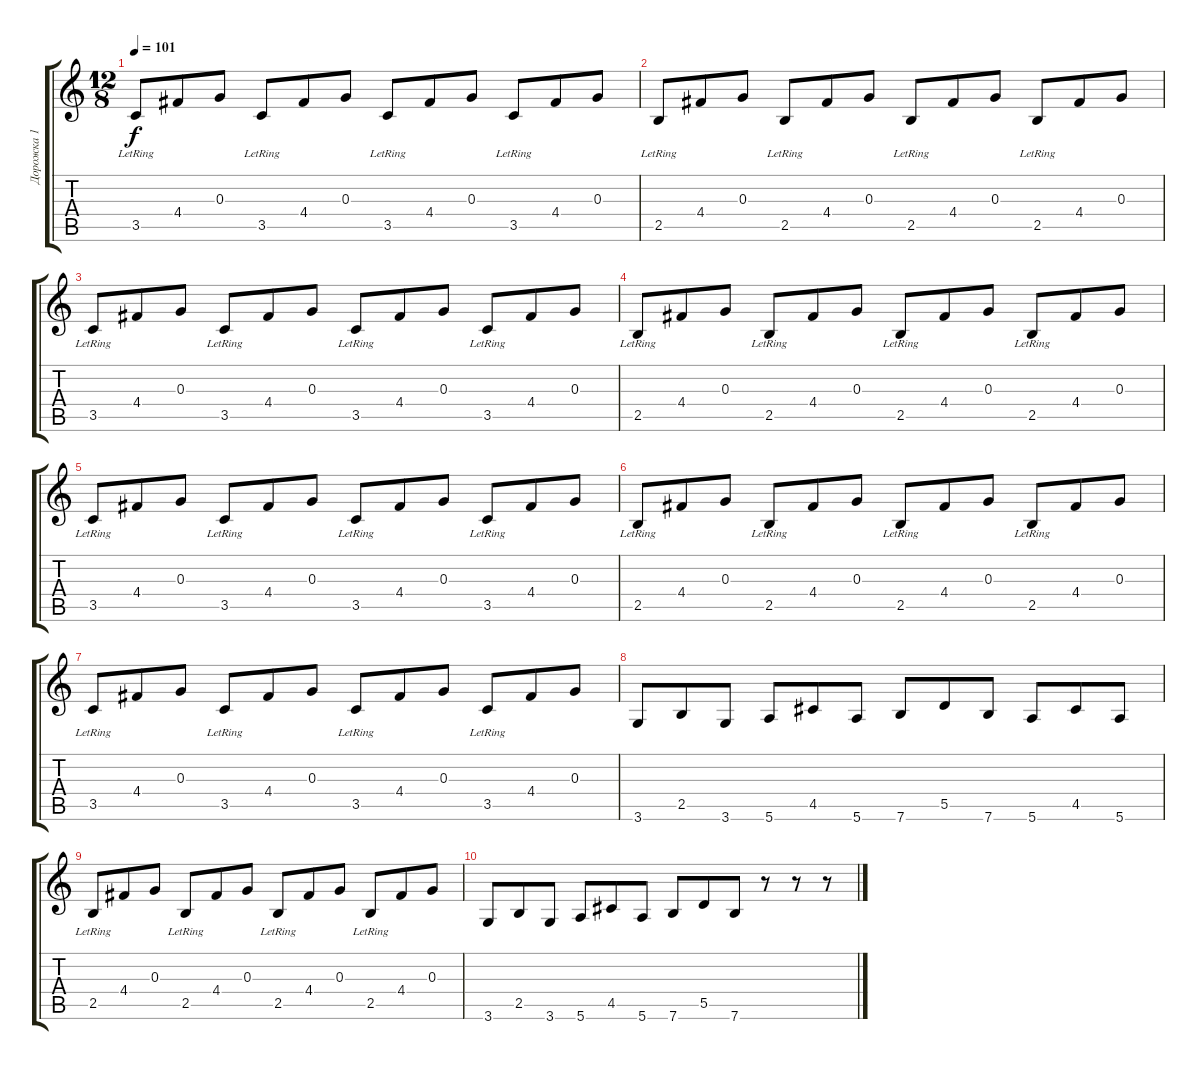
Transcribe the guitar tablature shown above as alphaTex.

\track ("Дорожка 1" "Дорожка 1") {instrument acousticguitarsteel}
\staff {score tabs}
\tuning (E4 B3 G3 D3 A2 E2) {hide}
\ts (12 8)
\tempo 101
\clef g2
\ks c
3.5{lr}.8{dy f} 4.4.8 0.3.8 3.5{lr}.8 4.4.8 0.3.8 3.5{lr}.8 4.4.8 0.3.8 3.5{lr}.8 4.4.8 0.3.8 |
2.5{lr}.8 4.4.8 0.3.8 2.5{lr}.8 4.4.8 0.3.8 2.5{lr}.8 4.4.8 0.3.8 2.5{lr}.8 4.4.8 0.3.8 |
3.5{lr}.8 4.4.8 0.3.8 3.5{lr}.8 4.4.8 0.3.8 3.5{lr}.8 4.4.8 0.3.8 3.5{lr}.8 4.4.8 0.3.8 |
2.5{lr}.8 4.4.8 0.3.8 2.5{lr}.8 4.4.8 0.3.8 2.5{lr}.8 4.4.8 0.3.8 2.5{lr}.8 4.4.8 0.3.8 |
3.5{lr}.8 4.4.8 0.3.8 3.5{lr}.8 4.4.8 0.3.8 3.5{lr}.8 4.4.8 0.3.8 3.5{lr}.8 4.4.8 0.3.8 |
2.5{lr}.8 4.4.8 0.3.8 2.5{lr}.8 4.4.8 0.3.8 2.5{lr}.8 4.4.8 0.3.8 2.5{lr}.8 4.4.8 0.3.8 |
3.5{lr}.8 4.4.8 0.3.8 3.5{lr}.8 4.4.8 0.3.8 3.5{lr}.8 4.4.8 0.3.8 3.5{lr}.8 4.4.8 0.3.8 |
3.6.8 2.5.8 3.6.8 5.6.8 4.5.8 5.6.8 7.6.8 5.5.8 7.6.8 5.6.8 4.5.8 5.6.8 |
2.5{lr}.8 4.4.8 0.3.8 2.5{lr}.8 4.4.8 0.3.8 2.5{lr}.8 4.4.8 0.3.8 2.5{lr}.8 4.4.8 0.3.8 |
3.6.8 2.5.8 3.6.8 5.6.8 4.5.8 5.6.8 7.6.8 5.5.8 7.6.8 r.8 r.8 r.8
